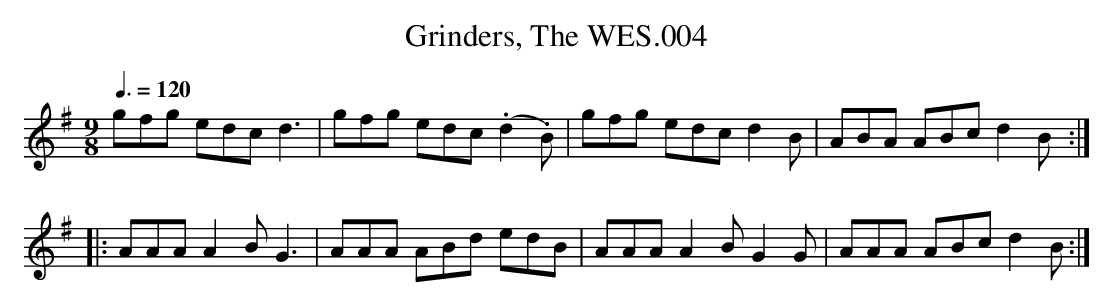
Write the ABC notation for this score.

X:1
T:Grinders, The WES.004
M:9/8
L:1/8
Q:3/8=120
K:G
gfg edc d3|gfg edc (.d2.B)|gfg edc d2B|ABA ABcd2B:|
|:AAAA2BG3|AAA ABd edB|AAAA2BG2G|AAA ABcd2B :|
